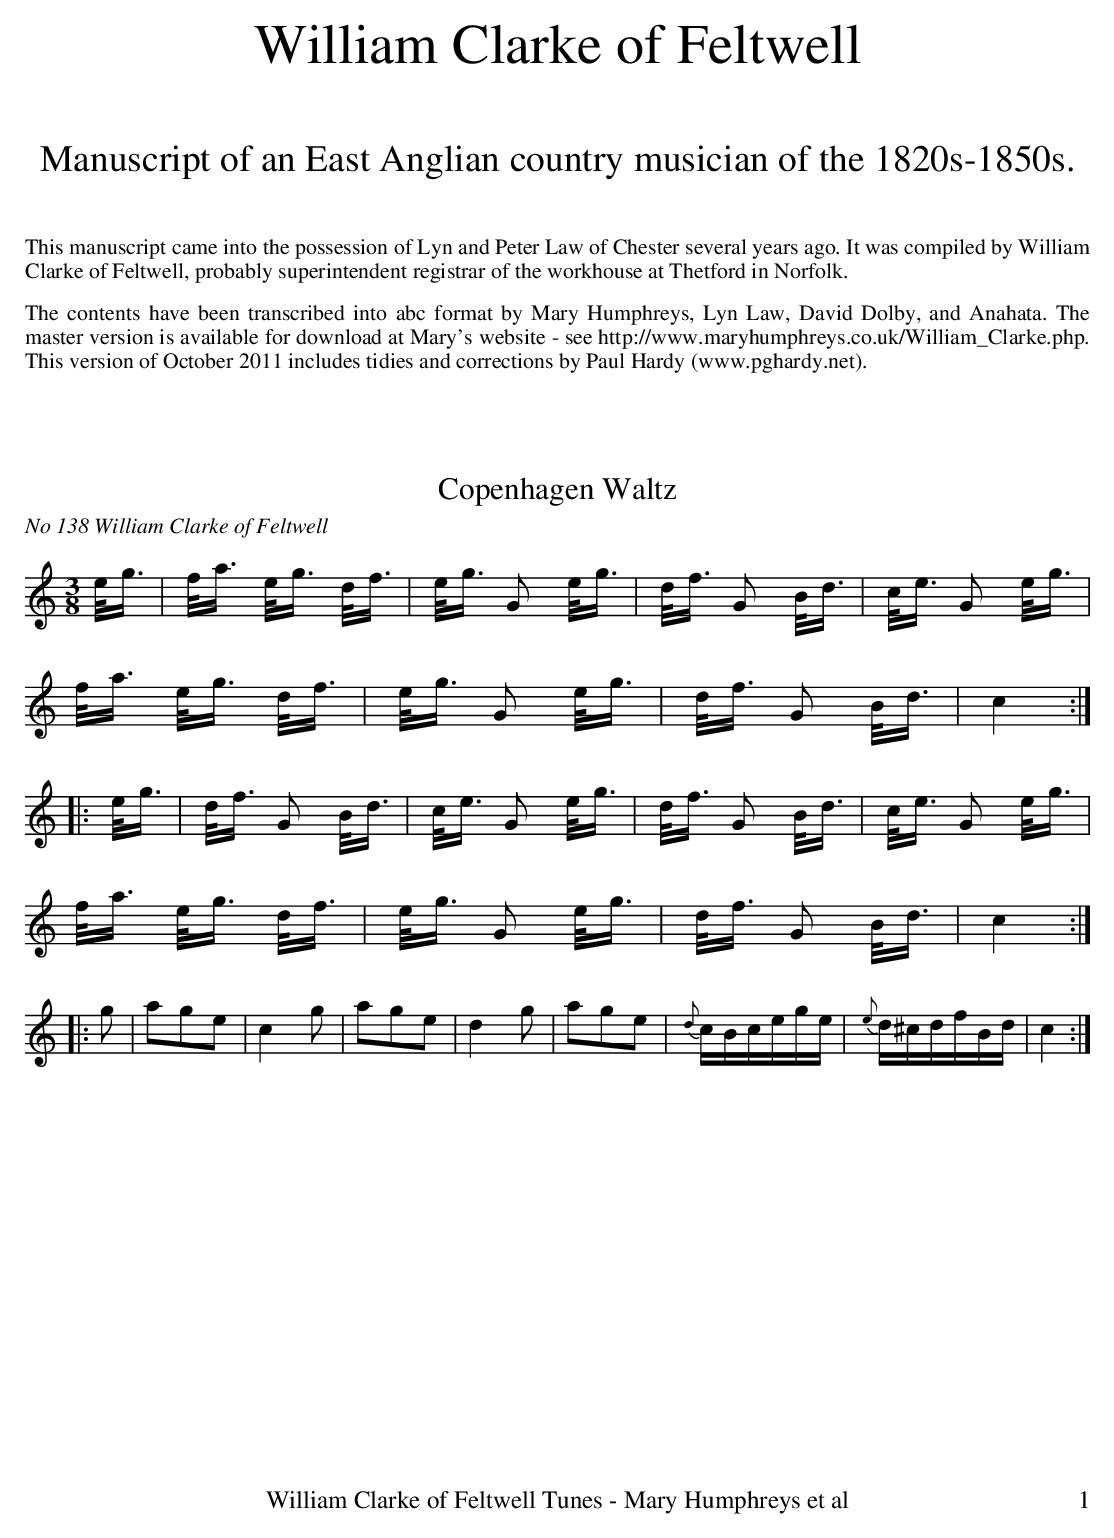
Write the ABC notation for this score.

X:1
T:Copenhagen Waltz
O:No 138 William Clarke of Feltwell
M:3/8
L:1/16
K:C
e<g|f<a e<g d<f|e<g G2 e<g|d<f G2 B<d|c<e G2 e<g|
f<a e<g d<f|e<g G2 e<g|d<f G2 B<d|c4:|
|:e<g|d<f G2 B<d|c<e G2 e<g|d<f G2 B<d|c<e G2 e<g|
f<a e<g d<f|e<g G2 e<g|d<f G2 B<d|c4:|
|:g2|a2g2e2|c4g2|a2g2e2|d4g2|a2g2e2|{d}cBcege|{e}d^cdfBd|c4:|
